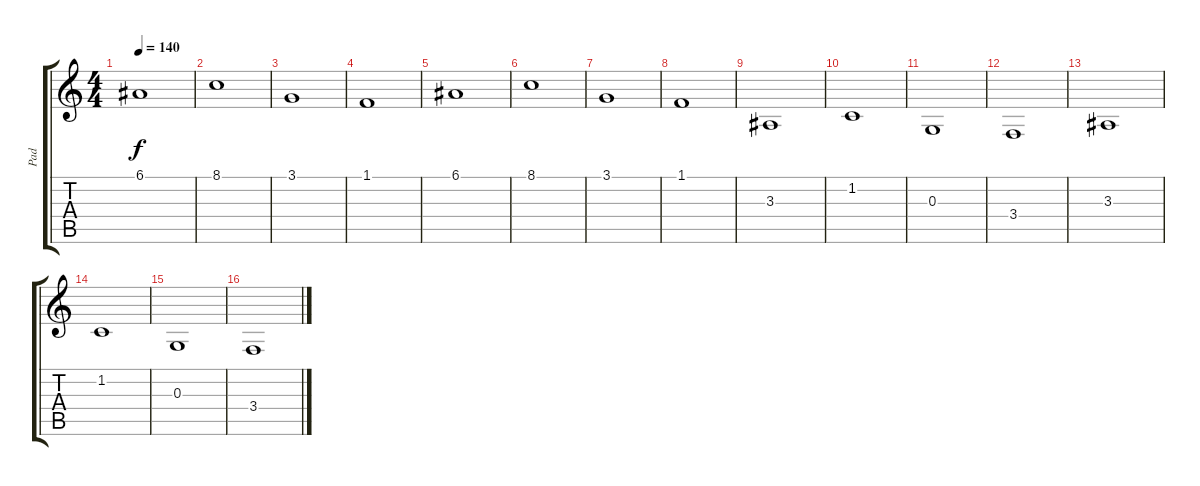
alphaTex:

\track ("Pad" "Pad") {instrument pad2warm}
\staff {score tabs}
\tuning (E4 B3 G3 D3 A2 E2) {hide}
\ts (4 4)
\tempo 140
\clef g2
\ks c
6.1.1{dy f} |
8.1.1 |
3.1.1 |
1.1.1 |
6.1.1 |
8.1.1 |
3.1.1 |
1.1.1 |
3.3.1 |
1.2.1 |
0.3.1 |
3.4.1 |
3.3.1 |
1.2.1 |
0.3.1 |
3.4.1
